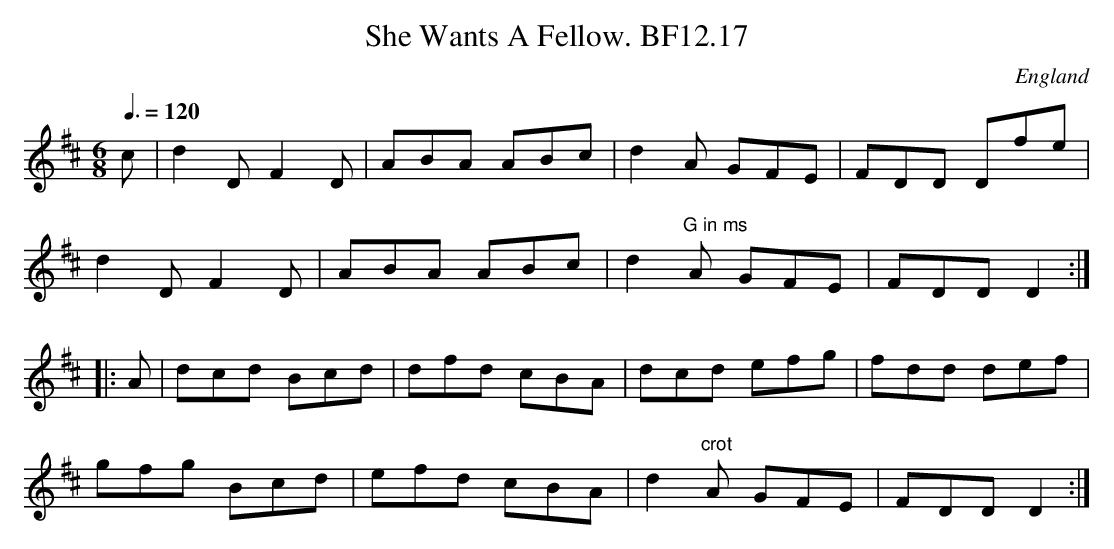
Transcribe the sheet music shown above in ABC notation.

X:1
T:She Wants A Fellow. BF12.17
M:6/8
L:1/8
Q:3/8=120
O:England
notC:"Kesswick June 19 1833"
K:D major
c|d2DF2D|ABA ABc|d2A GFE|FDD Dfe|!
d2DF2D|ABA ABc|d2"^G in ms"A GFE|FDDD2:|!
|:A|dcd Bcd|dfd cBA|dcd efg|fdd def|!
gfg Bcd|efd cBA|d2"^crot"A GFE|FDDD2:|
